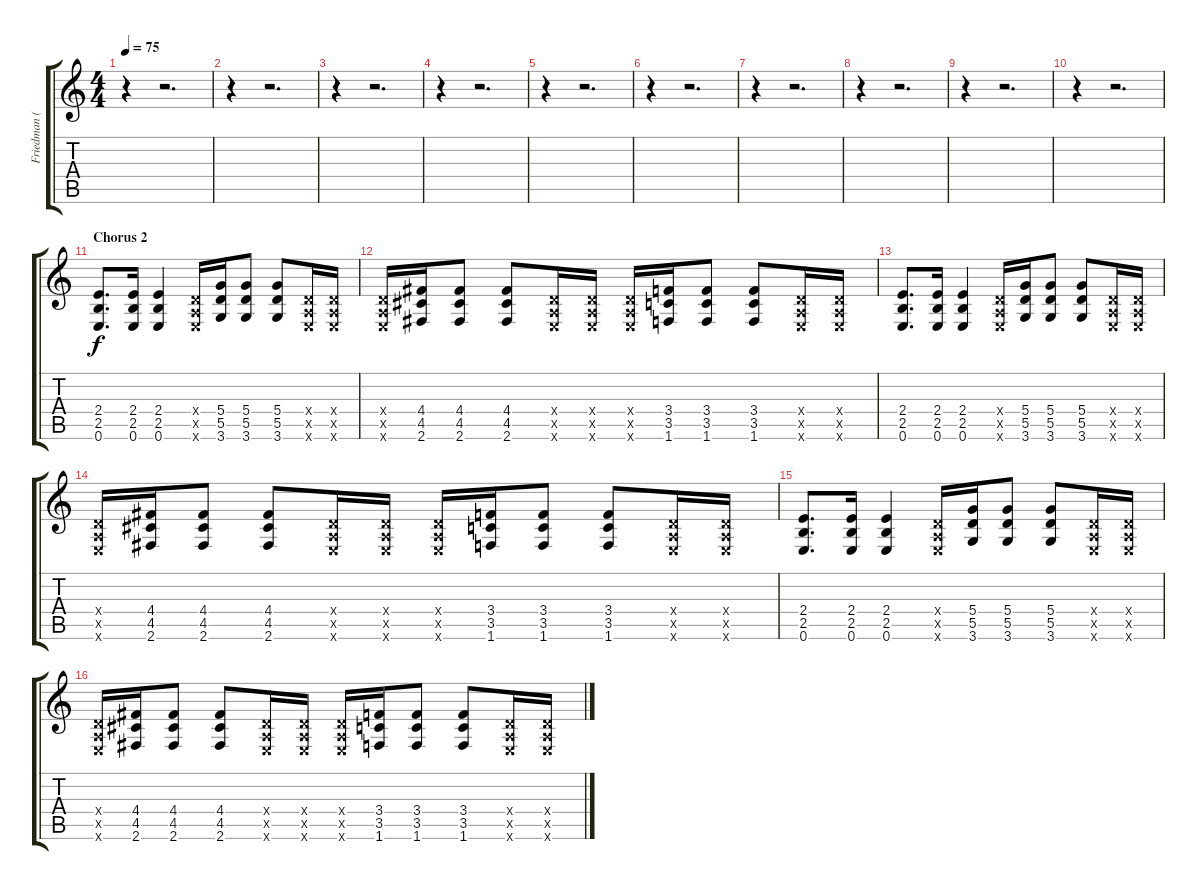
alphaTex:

\track ("Friedman (Distortion)" "Friedman (") {instrument distortionguitar}
\staff {score tabs}
\tuning (E4 B3 G3 D3 A2 E2) {hide}
\ts (4 4)
\tempo 75
\clef g2
\ks c
r.4{dy f} r.2{d} |
r.4 r.2{d} |
r.4 r.2{d} |
r.4 r.2{d} |
r.4 r.2{d} |
r.4 r.2{d} |
r.4 r.2{d} |
r.4 r.2{d} |
r.4 r.2{d} |
r.4 r.2{d} |
\section ("" "Chorus 2")
(2.4 2.5 0.6).8{d} (2.4 2.5 0.6).16 (2.4 2.5 0.6).4 (0.4{x} 0.5{x} 0.6{x}).16 (5.4 5.5 3.6).16 (5.4 5.5 3.6).8 (5.4 5.5 3.6).8 (0.4{x} 0.5{x} 0.6{x}).16 (0.4{x} 0.5{x} 0.6{x}).16 |
(0.4{x} 0.5{x} 0.6{x}).16 (4.4 4.5 2.6).16 (4.4 4.5 2.6).8 (4.4 4.5 2.6).8 (0.4{x} 0.5{x} 0.6{x}).16 (0.4{x} 0.5{x} 0.6{x}).16 (0.4{x} 0.5{x} 0.6{x}).16 (3.4 3.5 1.6).16 (3.4 3.5 1.6).8 (3.4 3.5 1.6).8 (0.4{x} 0.5{x} 0.6{x}).16 (0.4{x} 0.5{x} 0.6{x}).16 |
(2.4 2.5 0.6).8{d} (2.4 2.5 0.6).16 (2.4 2.5 0.6).4 (0.4{x} 0.5{x} 0.6{x}).16 (5.4 5.5 3.6).16 (5.4 5.5 3.6).8 (5.4 5.5 3.6).8 (0.4{x} 0.5{x} 0.6{x}).16 (0.4{x} 0.5{x} 0.6{x}).16 |
(0.4{x} 0.5{x} 0.6{x}).16 (4.4 4.5 2.6).16 (4.4 4.5 2.6).8 (4.4 4.5 2.6).8 (0.4{x} 0.5{x} 0.6{x}).16 (0.4{x} 0.5{x} 0.6{x}).16 (0.4{x} 0.5{x} 0.6{x}).16 (3.4 3.5 1.6).16 (3.4 3.5 1.6).8 (3.4 3.5 1.6).8 (0.4{x} 0.5{x} 0.6{x}).16 (0.4{x} 0.5{x} 0.6{x}).16 |
(2.4 2.5 0.6).8{d} (2.4 2.5 0.6).16 (2.4 2.5 0.6).4 (0.4{x} 0.5{x} 0.6{x}).16 (5.4 5.5 3.6).16 (5.4 5.5 3.6).8 (5.4 5.5 3.6).8 (0.4{x} 0.5{x} 0.6{x}).16 (0.4{x} 0.5{x} 0.6{x}).16 |
(0.4{x} 0.5{x} 0.6{x}).16 (4.4 4.5 2.6).16 (4.4 4.5 2.6).8 (4.4 4.5 2.6).8 (0.4{x} 0.5{x} 0.6{x}).16 (0.4{x} 0.5{x} 0.6{x}).16 (0.4{x} 0.5{x} 0.6{x}).16 (3.4 3.5 1.6).16 (3.4 3.5 1.6).8 (3.4 3.5 1.6).8 (0.4{x} 0.5{x} 0.6{x}).16 (0.4{x} 0.5{x} 0.6{x}).16
